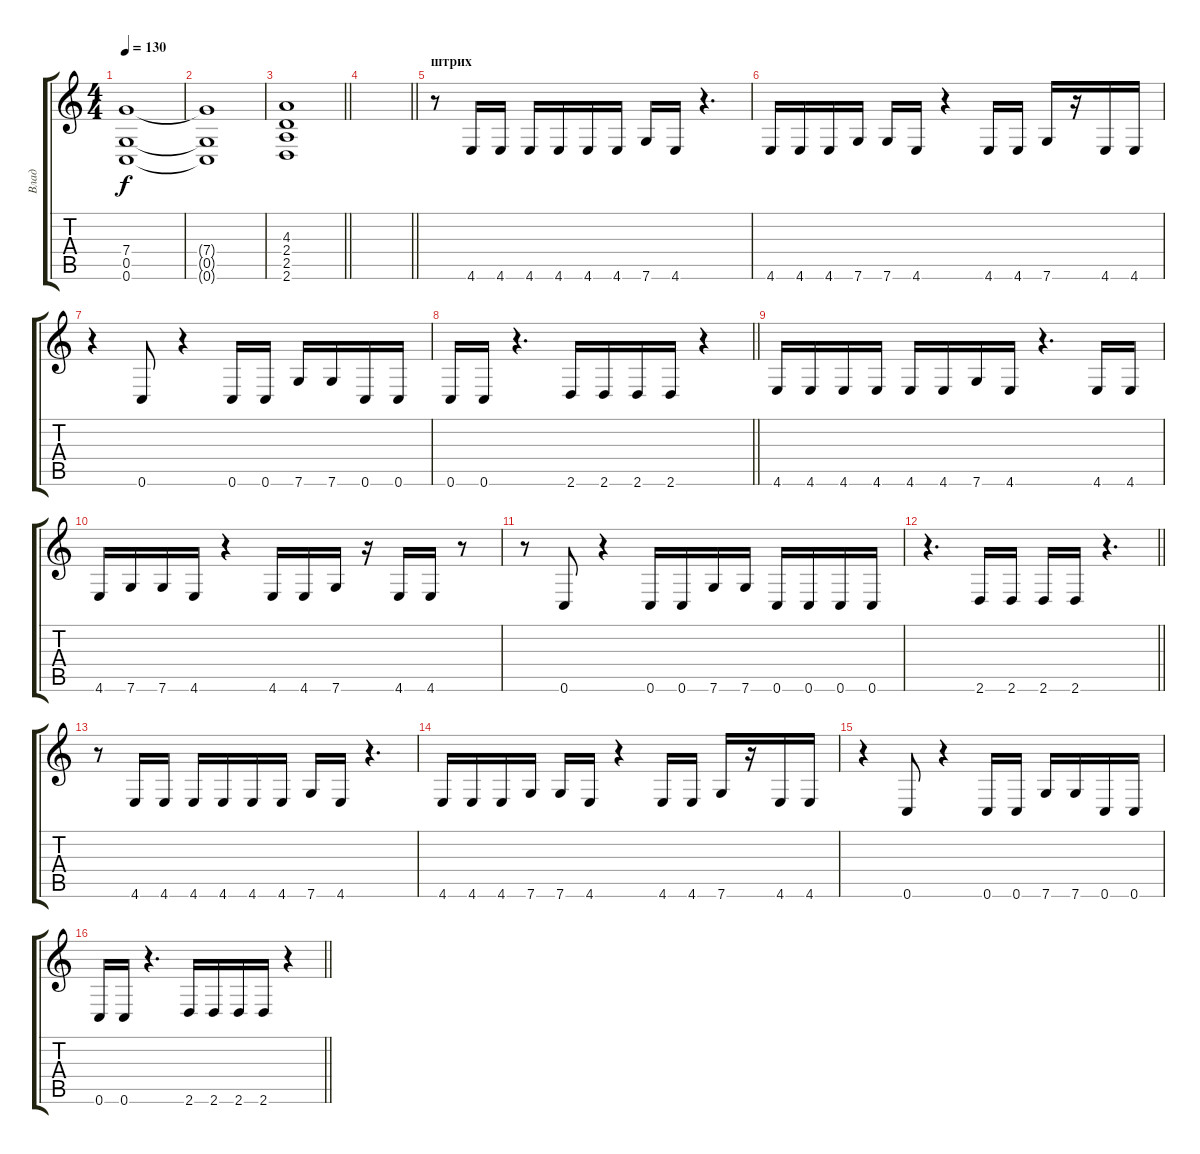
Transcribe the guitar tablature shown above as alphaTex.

\track ("Влад" "Влад") {instrument distortionguitar}
\staff {score tabs}
\tuning (D4 A3 F3 C3 G2 C2) {hide}
\ts (4 4)
\tempo 130
\clef g2
\ks c
(7.4 0.5 0.6).1{dy f} |
(7.4{t} 0.5{t} 0.6{t}).1 |
\barLineRight lightlight
(4.3 2.4 2.5 2.6).1 |
\barLineRight lightlight
|
\section ("" "штрих")
r.8 4.6.16 4.6.16 4.6.16 4.6.16 4.6.16 4.6.16 7.6.16 4.6.16 r.4{d} |
4.6.16 4.6.16 4.6.16 7.6.16 7.6.16 4.6.16 r.4 4.6.16 4.6.16 7.6.16 r.16 4.6.16 4.6.16 |
r.4 0.6.8 r.4 0.6.16 0.6.16 7.6.16 7.6.16 0.6.16 0.6.16 |
\barLineRight lightlight
0.6.16 0.6.16 r.4{d} 2.6.16 2.6.16 2.6.16 2.6.16 r.4 |
4.6.16 4.6.16 4.6.16 4.6.16 4.6.16 4.6.16 7.6.16 4.6.16 r.4{d} 4.6.16 4.6.16 |
4.6.16 7.6.16 7.6.16 4.6.16 r.4 4.6.16 4.6.16 7.6.16 r.16 4.6.16 4.6.16 r.8 |
r.8 0.6.8 r.4 0.6.16 0.6.16 7.6.16 7.6.16 0.6.16 0.6.16 0.6.16 0.6.16 |
\barLineRight lightlight
r.4{d} 2.6.16 2.6.16 2.6.16 2.6.16 r.4{d} |
r.8 4.6.16 4.6.16 4.6.16 4.6.16 4.6.16 4.6.16 7.6.16 4.6.16 r.4{d} |
4.6.16 4.6.16 4.6.16 7.6.16 7.6.16 4.6.16 r.4 4.6.16 4.6.16 7.6.16 r.16 4.6.16 4.6.16 |
r.4 0.6.8 r.4 0.6.16 0.6.16 7.6.16 7.6.16 0.6.16 0.6.16 |
\barLineRight lightlight
0.6.16 0.6.16 r.4{d} 2.6.16 2.6.16 2.6.16 2.6.16 r.4
